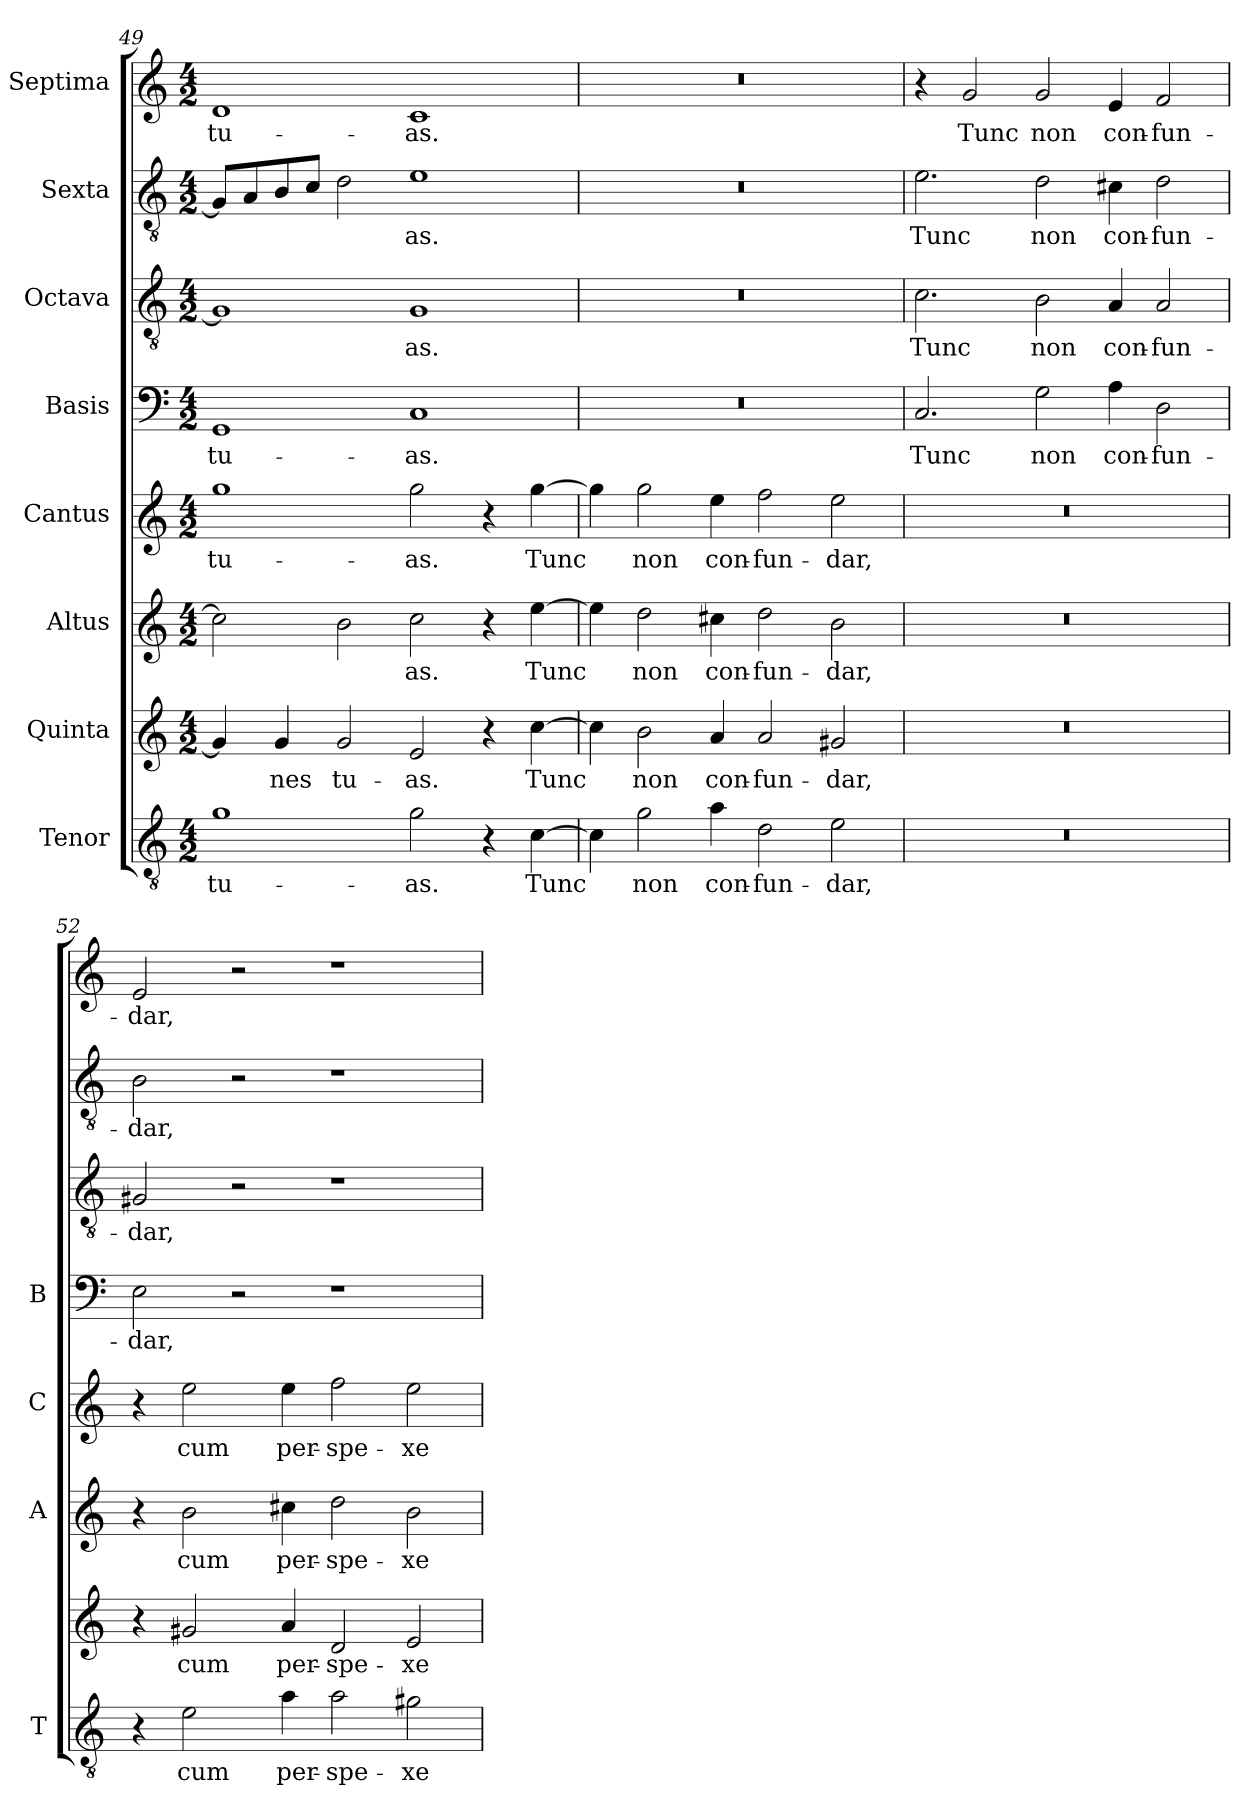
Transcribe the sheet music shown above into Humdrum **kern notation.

**kern	**text	**kern	**text	**kern	**text	**kern	**text	**kern	**text	**kern	**text	**kern	**text	**kern	**text
*part8	*part8	*part7	*part7	*part6	*part6	*part5	*part5	*part4	*part4	*part3	*part3	*part2	*part2	*part1	*part1
*staff8	*staff8	*staff7	*staff7	*staff6	*staff6	*staff5	*staff5	*staff4	*staff4	*staff3	*staff3	*staff2	*staff2	*staff1	*staff1
*I"Tenor	*	*I"Quinta	*	*I"Altus	*	*I"Cantus	*	*I"Basis	*	*I"Octava	*	*I"Sexta	*	*I"Septima	*
*I'T	*	*	*	*I'A	*	*I'C	*	*I'B	*	*	*	*	*	*	*
!!LO:PB:g=z
*clefGv2	*	*clefG2	*	*clefG2	*	*clefG2	*	*clefF4	*	*clefGv2	*	*clefGv2	*	*clefG2	*
*k[]	*	*k[]	*	*k[]	*	*k[]	*	*k[]	*	*k[]	*	*k[]	*	*k[]	*
*C:	*	*C:	*	*C:	*	*C:	*	*C:	*	*C:	*	*C:	*	*C:	*
*M4/2	*	*M4/2	*	*M4/2	*	*M4/2	*	*M4/2	*	*M4/2	*	*M4/2	*	*M4/2	*
=49	=49	=49	=49	=49	=49	=49	=49	=49	=49	=49	=49	=49	=49	=49	=49
!	!LO:LY:b	!	!	!	!	!	!LO:LY:b	!	!LO:LY:b	!	!	!	!	!	!LO:LY:b
1g	tu-	4g/]	.	2cc\]	.	1gg	tu-	1GG	tu-	1G]	.	8G/L]	.	1d	tu-
.	.	.	.	.	.	.	.	.	.	.	.	8A/	.	.	.
!	!	!	!LO:LY:b	!	!	!	!	!	!	!	!	!	!	!	!
.	.	4g/	-nes	.	.	.	.	.	.	.	.	8B/	.	.	.
.	.	.	.	.	.	.	.	.	.	.	.	8c/J	.	.	.
!	!	!	!LO:LY:b	!	!	!	!	!	!	!	!	!	!	!	!
.	.	2g/	tu-	2b\	.	.	.	.	.	.	.	2d\	.	.	.
!	!LO:LY:b	!	!LO:LY:b	!	!LO:LY:b	!	!LO:LY:b	!	!LO:LY:b	!	!LO:LY:b	!	!LO:LY:b	!	!LO:LY:b
2g\	-as.	2e/	-as.	2cc\	-as.	2gg\	-as.	1C	-as.	1G	-as.	1e	-as.	1c	-as.
4r	.	4r	.	4r	.	4r	.	.	.	.	.	.	.	.	.
!	!LO:LY:b	!	!LO:LY:b	!	!LO:LY:b	!	!LO:LY:b	!	!	!	!	!	!	!	!
[4c\	Tunc	[4cc\	Tunc	[4ee\	Tunc	[4gg\	Tunc	.	.	.	.	.	.	.	.
=50	=50	=50	=50	=50	=50	=50	=50	=50	=50	=50	=50	=50	=50	=50	=50
4c\]	.	4cc\]	.	4ee\]	.	4gg\]	.	0r	.	0r	.	0r	.	0r	.
!	!LO:LY:b	!	!LO:LY:b	!	!LO:LY:b	!	!LO:LY:b	!	!	!	!	!	!	!	!
2g\	non	2b\	non	2dd\	non	2gg\	non	.	.	.	.	.	.	.	.
!	!LO:LY:b	!	!LO:LY:b	!	!LO:LY:b	!	!LO:LY:b	!	!	!	!	!	!	!	!
4a\	con-	4a/	con-	4cc#X\	con-	4ee\	con-	.	.	.	.	.	.	.	.
!	!LO:LY:b	!	!LO:LY:b	!	!LO:LY:b	!	!LO:LY:b	!	!	!	!	!	!	!	!
2d\	-fun-	2a/	-fun-	2dd\	-fun-	2ff\	-fun-	.	.	.	.	.	.	.	.
!	!LO:LY:b	!	!LO:LY:b	!	!LO:LY:b	!	!LO:LY:b	!	!	!	!	!	!	!	!
2e\	-dar,	2g#X/	-dar,	2b\	-dar,	2ee\	-dar,	.	.	.	.	.	.	.	.
=51	=51	=51	=51	=51	=51	=51	=51	=51	=51	=51	=51	=51	=51	=51	=51
!	!	!	!	!	!	!	!	!	!LO:LY:b	!	!LO:LY:b	!	!LO:LY:b	!	!
0r	.	0r	.	0r	.	0r	.	2.C/	Tunc	2.c\	Tunc	2.e\	Tunc	4r	.
!	!	!	!	!	!	!	!	!	!	!	!	!	!	!	!LO:LY:b
.	.	.	.	.	.	.	.	.	.	.	.	.	.	2g/	Tunc
!	!	!	!	!	!	!	!	!	!LO:LY:b	!	!LO:LY:b	!	!LO:LY:b	!	!LO:LY:b
.	.	.	.	.	.	.	.	2G\	non	2B\	non	2d\	non	2g/	non
!	!	!	!	!	!	!	!	!	!LO:LY:b	!	!LO:LY:b	!	!LO:LY:b	!	!LO:LY:b
.	.	.	.	.	.	.	.	4A\	con-	4A/	con-	4c#X\	con-	4e/	con-
!	!	!	!	!	!	!	!	!	!LO:LY:b	!	!LO:LY:b	!	!LO:LY:b	!	!LO:LY:b
.	.	.	.	.	.	.	.	2D\	-fun-	2A/	-fun-	2d\	-fun-	2f/	-fun-
=52	=52	=52	=52	=52	=52	=52	=52	=52	=52	=52	=52	=52	=52	=52	=52
!	!	!	!	!	!	!	!	!	!LO:LY:b	!	!LO:LY:b	!	!LO:LY:b	!	!LO:LY:b
4r	.	4r	.	4r	.	4r	.	2E\	-dar,	2G#X/	-dar,	2B\	-dar,	2e/	-dar,
!	!LO:LY:b	!	!LO:LY:b	!	!LO:LY:b	!	!LO:LY:b	!	!	!	!	!	!	!	!
2e\	cum	2g#X/	cum	2b\	cum	2ee\	cum	.	.	.	.	.	.	.	.
.	.	.	.	.	.	.	.	2r	.	2r	.	2r	.	2r	.
!	!LO:LY:b	!	!LO:LY:b	!	!LO:LY:b	!	!LO:LY:b	!	!	!	!	!	!	!	!
4a\	per-	4a/	per-	4cc#X\	per-	4ee\	per-	.	.	.	.	.	.	.	.
!	!LO:LY:b	!	!LO:LY:b	!	!LO:LY:b	!	!LO:LY:b	!	!	!	!	!	!	!	!
2a\	-spe-	2d/	-spe-	2dd\	-spe-	2ff\	-spe-	1r	.	1r	.	1r	.	1r	.
!	!LO:LY:b	!	!LO:LY:b	!	!LO:LY:b	!	!LO:LY:b	!	!	!	!	!	!	!	!
2g#X\	-xe-	2e/	-xe-	2b\	-xe-	2ee\	-xe-	.	.	.	.	.	.	.	.
=	=	=	=	=	=	=	=	=	=	=	=	=	=	=	=
*-	*-	*-	*-	*-	*-	*-	*-	*-	*-	*-	*-	*-	*-	*-	*-
